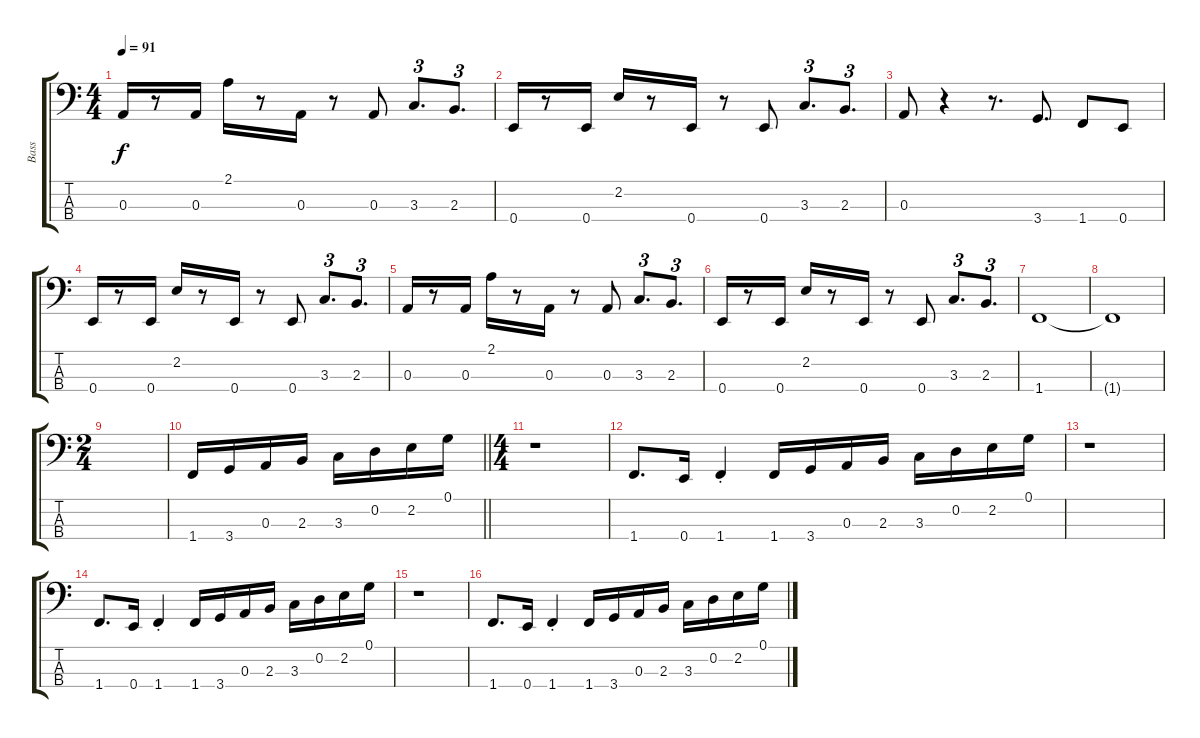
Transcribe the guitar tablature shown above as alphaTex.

\track ("Bass" "Bass") {instrument electricbassfinger}
\staff {score tabs}
\tuning (G2 D2 A1 E1) {hide}
\ts (4 4)
\tempo 91
\clef f4
\ks c
0.3.16{dy f} r.8 0.3.16 2.1.16 r.8 0.3.16 r.8 0.3.8 3.3.8{d tu (3 2)} 2.3.8{d tu (3 2)} |
0.4.16 r.8 0.4.16 2.2.16 r.8 0.4.16 r.8 0.4.8 3.3.8{d tu (3 2)} 2.3.8{d tu (3 2)} |
0.3.8 r.4 r.8{d} 3.4.8{d} 1.4.8 0.4.8 |
0.4.16 r.8 0.4.16 2.2.16 r.8 0.4.16 r.8 0.4.8 3.3.8{d tu (3 2)} 2.3.8{d tu (3 2)} |
0.3.16 r.8 0.3.16 2.1.16 r.8 0.3.16 r.8 0.3.8 3.3.8{d tu (3 2)} 2.3.8{d tu (3 2)} |
0.4.16 r.8 0.4.16 2.2.16 r.8 0.4.16 r.8 0.4.8 3.3.8{d tu (3 2)} 2.3.8{d tu (3 2)} |
1.4.1 |
1.4{t}.1 |
\ts (2 4)
|
\barLineRight lightlight
1.4.16 3.4.16 0.3.16 2.3.16 3.3.16 0.2.16 2.2.16 0.1.16 |
\ts (4 4)
r.1 |
1.4.8{d} 0.4.16 1.4{st}.4 1.4.16 3.4.16 0.3.16 2.3.16 3.3.16 0.2.16 2.2.16 0.1.16 |
r.1 |
1.4.8{d} 0.4.16 1.4{st}.4 1.4.16 3.4.16 0.3.16 2.3.16 3.3.16 0.2.16 2.2.16 0.1.16 |
r.1 |
1.4.8{d} 0.4.16 1.4{st}.4 1.4.16 3.4.16 0.3.16 2.3.16 3.3.16 0.2.16 2.2.16 0.1.16
